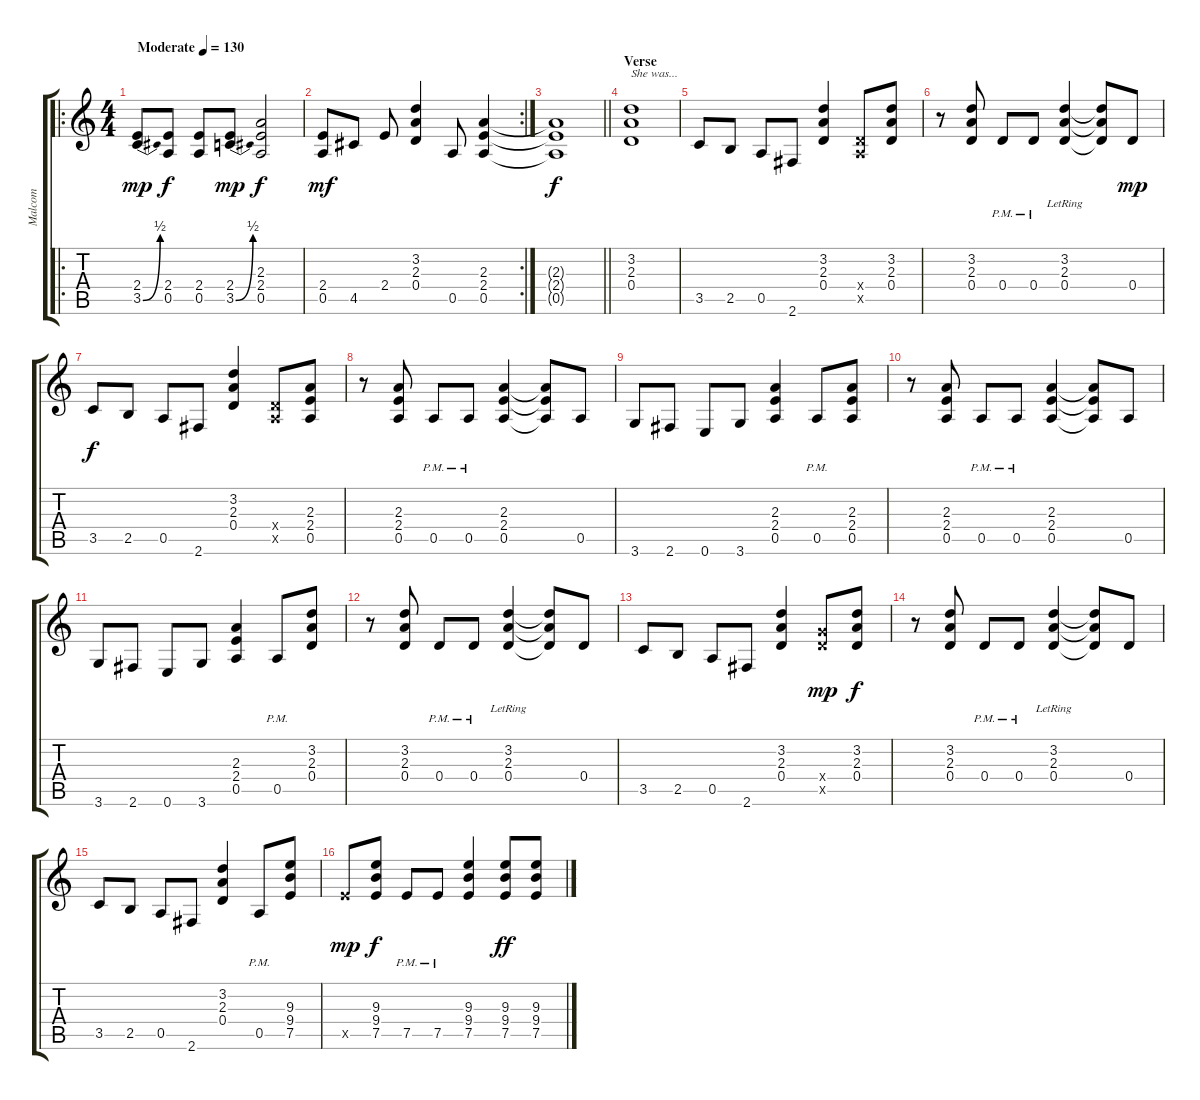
\track ("Malcom" "Malcom") {instrument overdrivenguitar}
\staff {score tabs}
\tuning (E4 B3 G3 D3 A2 E2) {hide}
\ro
\ts (4 4)
\tempo (130 "Moderate")
\clef g2
\ks c
(2.4 3.5{be (bend 0 0 60 2)}).8{dy mp instrument overdrivenguitar} (2.4 0.5).8{dy f} (2.4 0.5).8 (2.4 3.5{be (bend 0 0 60 2)}).8{dy mp} (2.3 2.4 0.5).2{dy f} |
\rc 2
(2.4 0.5).8{dy mf} 4.5.8 2.4.8 (3.2 2.3 0.4).4 0.5.8 (2.3 2.4 0.5).4 |
\barLineRight lightlight
(2.3{t} 2.4{t} 0.5{t}).1{dy f} |
\section ("" "Verse")
(3.2 2.3 0.4).1{txt "She was..."} |
3.5.8 2.5.8 0.5.8 2.6.8 (3.2 2.3 0.4).4 (0.4{x} 0.5{x}).8 (3.2 2.3 0.4).8 |
r.8 (3.2 2.3 0.4).8 0.4{pm}.8 0.4{pm}.8 (3.2{lr} 2.3{lr} 0.4{lr}).4 (3.2{t} 2.3{t} 0.4{t}).8 0.4.8{dy mp} |
3.5.8{dy f} 2.5.8 0.5.8 2.6.8 (3.2 2.3 0.4).4 (0.4{x} 0.5{x}).8 (2.3 2.4 0.5).8 |
r.8 (2.3 2.4 0.5).8 0.5{pm}.8 0.5{pm}.8 (2.3 2.4 0.5).4 (2.3{t} 2.4{t} 0.5{t}).8 0.5.8 |
3.6.8 2.6.8 0.6.8 3.6.8 (2.3 2.4 0.5).4 0.5{pm}.8 (2.3 2.4 0.5).8 |
r.8 (2.3 2.4 0.5).8 0.5{pm}.8 0.5{pm}.8 (2.3 2.4 0.5).4 (2.3{t} 2.4{t} 0.5{t}).8 0.5.8 |
3.6.8 2.6.8 0.6.8 3.6.8 (2.3 2.4 0.5).4 0.5{pm}.8 (3.2 2.3 0.4).8 |
r.8 (3.2 2.3 0.4).8 0.4{pm}.8 0.4{pm}.8 (3.2{lr} 2.3{lr} 0.4{lr}).4 (3.2{t} 2.3{t} 0.4{t}).8 0.4.8 |
3.5.8 2.5.8 0.5.8 2.6.8 (3.2 2.3 0.4).4 (5.4{x} 5.5{x}).8{dy mp} (3.2 2.3 0.4).8{dy f} |
r.8 (3.2 2.3 0.4).8 0.4{pm}.8 0.4{pm}.8 (3.2{lr} 2.3{lr} 0.4{lr}).4 (3.2{t} 2.3{t} 0.4{t}).8 0.4.8 |
3.5.8 2.5.8 0.5.8 2.6.8 (3.2 2.3 0.4).4 0.5{pm}.8 (9.3 9.4 7.5).8 |
7.5{x}.8{dy mp} (9.3 9.4 7.5).8{dy f} 7.5{pm}.8 7.5{pm}.8 (9.3 9.4 7.5).4 (9.3 9.4 7.5).8{dy ff} (9.3 9.4 7.5).8
